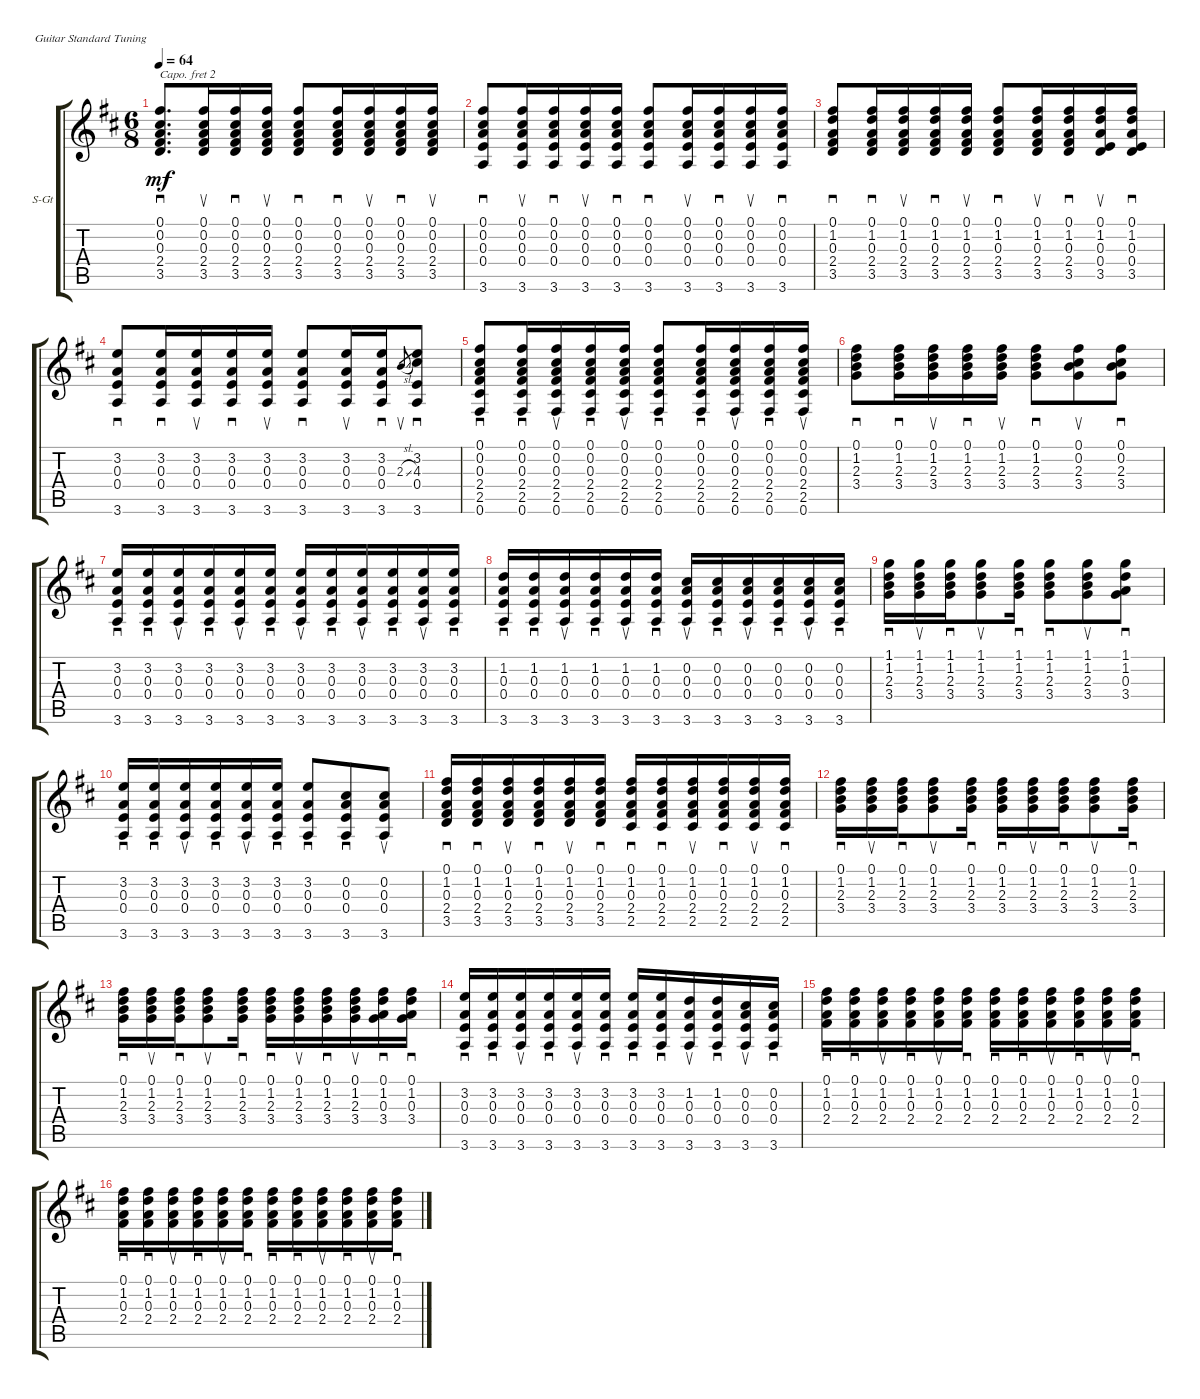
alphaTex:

\defaultSystemsLayout 4
\bracketExtendMode groupsimilarinstruments
\firstSystemTrackNameOrientation horizontal
\otherSystemsTrackNameOrientation horizontal
\track ("Acoustic Guitar" "S-Gt") {instrument acousticguitarsteel}
\staff {score tabs}
\capo 2
\tuning (E4 B3 G3 D3 A2 E2)
\ts (6 8)
\tempo 64
\clef g2
\ks d
(3.5 2.4 0.3 0.2 0.1).8{d sd dy mf instrument acousticguitarsteel} (3.5 2.4 0.3 0.2 0.1).16{su} (3.5 2.4 0.3 0.2 0.1).16{sd} (3.5 2.4 0.3 0.2 0.1).16{su} (3.5 2.4 0.3 0.2 0.1).8{sd} (3.5 2.4 0.3 0.2 0.1).16{sd} (3.5 2.4 0.3 0.2 0.1).16{su} (3.5 2.4 0.3 0.2 0.1).16{sd} (3.5 2.4 0.3 0.2 0.1).16{su} |
(3.6 0.4 0.3 0.2 0.1).8{sd} (3.6 0.4 0.3 0.2 0.1).16{su} (3.6 0.4 0.3 0.2 0.1).16{sd} (3.6 0.4 0.3 0.2 0.1).16{su} (3.6 0.4 0.3 0.2 0.1).16{sd} (0.1 0.2 0.3 0.4 3.6).8{sd} (3.6 0.4 0.3 0.2 0.1).16{su} (3.6 0.1 0.2 0.3 0.4).16{sd} (3.6 0.4 0.3 0.2 0.1).16{su} (3.6 0.1 0.2 0.3 0.4).16{sd} |
(3.5 2.4 0.3 1.2 0.1).8{sd} (3.5 2.4 0.3 1.2 0.1).16{sd} (3.5 2.4 0.3 1.2 0.1).16{su} (3.5 2.4 0.3 1.2 0.1).16{sd} (3.5 2.4 0.3 1.2 0.1).16{su} (3.5 2.4 0.3 1.2 0.1).8{sd} (3.5 2.4 0.3 1.2 0.1).16{su} (3.5 2.4 0.3 1.2 0.1).16{sd} (3.5 0.4 0.3 1.2 0.1).16{su} (3.5 0.4 0.3 1.2 0.1).16{sd} |
(3.2 0.3 0.4 3.6).8{sd} (3.6 0.4 0.3 3.2).16{sd} (3.6 0.4 0.3 3.2).16{su} (3.6 0.4 0.3 3.2).16{sd} (3.6 0.4 0.3 3.2).16{su} (3.2 3.6 0.4 0.3).8{sd} (3.6 0.4 0.3 3.2).16{su} (3.6 0.3 0.4 3.2).16{sd} 2.3{sl}.8{su gr} (3.2 4.3 0.4 3.6).8{sd} |
(0.1 0.2 0.3 2.4 2.5 0.6).8{sd} (0.1 0.2 0.3 2.4 2.5 0.6).16{sd} (0.1 0.2 0.3 2.4 2.5 0.6).16{su} (0.1 0.2 0.3 2.4 2.5 0.6).16{sd} (0.1 0.2 0.3 2.4 2.5 0.6).16{su} (0.1 0.2 0.3 2.4 2.5 0.6).8{sd} (0.1 0.2 0.3 2.4 2.5 0.6).16{sd} (0.1 0.2 0.3 2.4 2.5 0.6).16{su} (0.1 0.2 0.3 2.4 2.5 0.6).16{sd} (0.1 0.2 0.3 2.4 2.5 0.6).16{su} |
(0.1 1.2 2.3 3.4).8{sd} (0.1 1.2 2.3 3.4).16{sd} (0.1 1.2 2.3 3.4).16{su} (0.1 1.2 2.3 3.4).16{sd} (0.1 1.2 2.3 3.4).16{su} (0.1 1.2 2.3 3.4).8{sd} (0.1 0.2 2.3 3.4).8{su} (0.1 0.2 2.3 3.4).8{sd} |
(3.2 0.3 0.4 3.6).16{sd} (3.6 0.4 0.3 3.2).16{sd} (3.6 0.4 0.3 3.2).16{su} (3.6 0.4 0.3 3.2).16{sd} (3.6 0.4 0.3 3.2).16{su} (3.2 0.3 0.4 3.6).16{sd} (3.6 0.4 0.3 3.2).16{su} (3.6 0.4 0.3 3.2).16{sd} (3.6 0.4 0.3 3.2).16{su} (3.6 0.4 0.3 3.2).16{sd} (3.2 0.3 0.4 3.6).16{su} (3.6 0.4 0.3 3.2).16{sd} |
(1.2 0.3 0.4 3.6).16{sd} (3.6 0.4 0.3 1.2).16{sd} (3.6 0.4 0.3 1.2).16{su} (3.6 0.4 0.3 1.2).16{sd} (3.6 0.4 0.3 1.2).16{su} (1.2 0.3 0.4 3.6).16{sd} (3.6 0.4 0.3 0.2).16{su} (3.6 0.4 0.3 0.2).16{sd} (3.6 0.4 0.3 0.2).16{su} (3.6 0.4 0.3 0.2).16{sd} (0.2 0.3 0.4 3.6).16{su} (3.6 0.4 0.3 0.2).16{sd} |
(3.4 2.3 1.2 1.1).16{sd} (1.1 1.2 2.3 3.4).16{su} (3.4 2.3 1.2 1.1).16{sd} (1.1 1.2 2.3 3.4).8{su} (3.4 2.3 1.2 1.1).16{sd} (1.1 1.2 2.3 3.4).8{sd} (3.4 2.3 1.2 1.1).8{su} (1.1 1.2 0.3 3.4).8{sd} |
(3.2 0.3 0.4 3.6).16{sd} (3.6 0.4 0.3 3.2).16{sd} (3.6 0.4 0.3 3.2).16{su} (3.6 0.4 0.3 3.2).16{sd} (3.6 0.4 0.3 3.2).16{su} (3.2 0.3 0.4 3.6).16{sd} (3.2 0.3 0.4 3.6).8{sd} (0.2 0.3 0.4 3.6).8{sd} (3.6 0.4 0.3 0.2).8{su} |
(1.2 0.3 2.4 0.1 3.5).16{sd} (2.4 0.3 1.2 3.5 0.1).16{sd} (2.4 0.3 1.2 3.5 0.1).16{su} (2.4 0.3 1.2 3.5 0.1).16{sd} (2.4 0.3 1.2 3.5 0.1).16{su} (1.2 0.3 2.4 3.5 0.1).16{sd} (1.2 0.3 2.4 0.1 2.5).16{sd} (2.4 0.3 1.2 2.5 0.1).16{sd} (2.4 0.3 1.2 2.5 0.1).16{su} (2.4 0.3 1.2 2.5 0.1).16{sd} (2.4 0.3 1.2 2.5 0.1).16{su} (1.2 0.3 2.4 2.5 0.1).16{sd} |
(0.1 1.2 2.3 3.4).16{sd} (0.1 1.2 2.3 3.4).16{su} (0.1 1.2 2.3 3.4).16{sd} (0.1 1.2 2.3 3.4).8{su} (0.1 1.2 2.3 3.4).16{sd} (0.1 1.2 2.3 3.4).16{sd} (0.1 1.2 2.3 3.4).16{su} (0.1 1.2 2.3 3.4).16{sd} (0.1 1.2 2.3 3.4).8{su} (0.1 1.2 2.3 3.4).16{sd} |
(0.1 1.2 2.3 3.4).16{sd} (0.1 1.2 2.3 3.4).16{su} (0.1 1.2 2.3 3.4).16{sd} (0.1 1.2 2.3 3.4).8{su} (0.1 1.2 2.3 3.4).16{sd} (0.1 1.2 2.3 3.4).16{sd} (0.1 1.2 2.3 3.4).16{su} (0.1 1.2 2.3 3.4).16{sd} (0.1 1.2 2.3 3.4).16{su} (0.1 1.2 0.3 3.4).16{sd} (0.1 1.2 0.3 3.4).16{sd} |
(3.2 0.3 0.4 3.6).16{sd} (3.6 0.4 0.3 3.2).16{sd} (3.6 0.4 0.3 3.2).16{su} (3.6 0.4 0.3 3.2).16{sd} (3.6 0.4 0.3 3.2).16{su} (3.2 0.3 0.4 3.6).16{sd} (3.2 0.3 0.4 3.6).16{sd} (3.6 0.4 0.3 3.2).16{sd} (3.6 0.4 0.3 1.2).16{su} (3.6 0.4 0.3 1.2).16{sd} (3.6 0.4 0.3 0.2).16{su} (0.2 0.3 0.4 3.6).16{sd} |
(1.2 0.3 2.4 0.1).16{sd} (2.4 0.3 1.2 0.1).16{sd} (2.4 0.3 1.2 0.1).16{su} (2.4 0.3 1.2 0.1).16{sd} (2.4 0.3 1.2 0.1).16{su} (1.2 0.3 2.4 0.1).16{sd} (1.2 0.3 2.4 0.1).16{sd} (2.4 0.3 1.2 0.1).16{sd} (2.4 0.3 1.2 0.1).16{su} (2.4 0.3 1.2 0.1).16{sd} (2.4 0.3 1.2 0.1).16{su} (1.2 0.3 2.4 0.1).16{sd} |
(1.2 0.3 2.4 0.1).16{sd} (2.4 0.3 1.2 0.1).16{sd} (2.4 0.3 1.2 0.1).16{su} (2.4 0.3 1.2 0.1).16{sd} (2.4 0.3 1.2 0.1).16{su} (1.2 0.3 2.4 0.1).16{sd} (1.2 0.3 2.4 0.1).16{sd} (2.4 0.3 1.2 0.1).16{sd} (2.4 0.3 1.2 0.1).16{su} (2.4 0.3 1.2 0.1).16{sd} (2.4 0.3 1.2 0.1).16{su} (1.2 0.3 2.4 0.1).16{sd}
